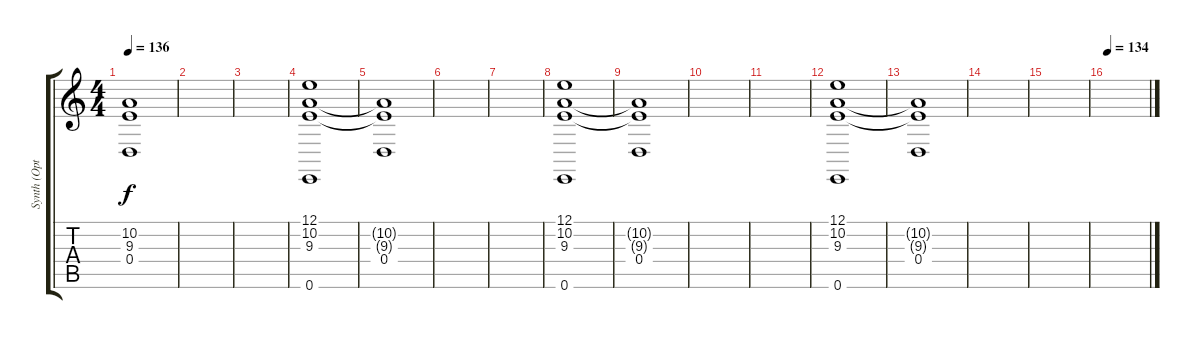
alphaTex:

\track ("Synth (Optional)" "Synth (Opt") {instrument pad4choir}
\staff {score tabs}
\tuning (E4 B3 G3 D3 A2 E2) {hide}
\ts (4 4)
\tempo 136
\clef g2
\ks c
(10.2{t} 9.3{t} 0.4).1{dy f} |
|
|
(12.1 10.2 9.3 0.6).1 |
(10.2{t} 9.3{t} 0.4).1 |
|
|
(12.1 10.2 9.3 0.6).1 |
(10.2{t} 9.3{t} 0.4).1 |
|
|
(12.1 10.2 9.3 0.6).1 |
(10.2{t} 9.3{t} 0.4).1 |
|
|
\tempo 134
